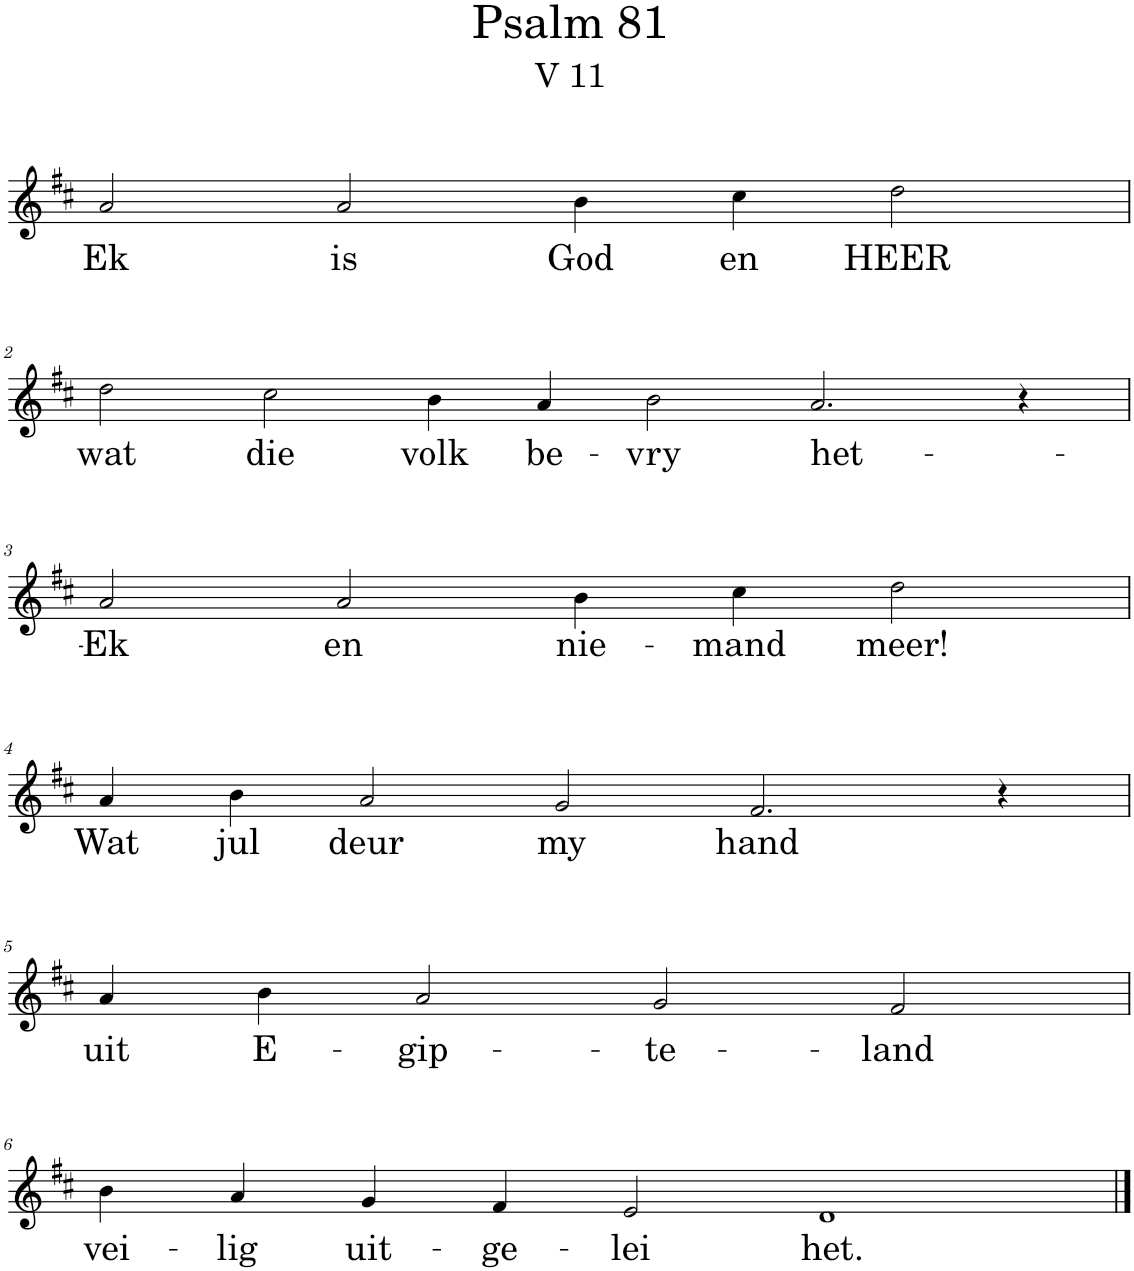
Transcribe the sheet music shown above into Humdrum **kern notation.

**kern	**text
*part1	*part1
*staff1	*staff1
*I"Pipe Organ	*
*I'Org.	*
*clefG2	*
*k[f#c#]	*
*M8/4	*
=1	=1
!	!LO:LY:b
2a/	Ek
!	!LO:LY:b
2a/	is
!	!LO:LY:b
4b\	God
!	!LO:LY:b
4cc#\	en
!	!LO:LY:b
2dd\	HEER
!!LO:LB:g=z
=2	=2
*M12/4	*
!	!LO:LY:b
2dd\	wat
!	!LO:LY:b
2cc#\	die
!	!LO:LY:b
4b\	volk
!	!LO:LY:b
4a/	be-
!	!LO:LY:b
2b\	-vry
!	!LO:LY:b
2.a/	het-
4r	.
!!LO:LB:g=z
=3	=3
*M8/4	*
!	!LO:LY:b
2a/	-Ek
!	!LO:LY:b
2a/	en
!	!LO:LY:b
4b\	nie-
!	!LO:LY:b
4cc#\	-mand
!	!LO:LY:b
2dd\	meer!
!!LO:LB:g=z
=4	=4
*M10/4	*
!	!LO:LY:b
4a/	Wat
!	!LO:LY:b
4b\	jul
!	!LO:LY:b
2a/	deur
!	!LO:LY:b
2g/	my
!	!LO:LY:b
2.f#/	hand
4r	.
!!LO:LB:g=z
=5	=5
*M8/4	*
!	!LO:LY:b
4a/	uit
!	!LO:LY:b
4b\	E-
!	!LO:LY:b
2a/	-gip-
!	!LO:LY:b
2g/	-te-
!	!LO:LY:b
2f#/	-land
!!LO:LB:g=z
=6	=6
*M10/4	*
!	!LO:LY:b
4b\	vei-
!	!LO:LY:b
4a/	-lig
!	!LO:LY:b
4g/	uit-
!	!LO:LY:b
4f#/	-ge-
!	!LO:LY:b
2e/	-lei
!	!LO:LY:b
1d	het.
==	==
*-	*-
